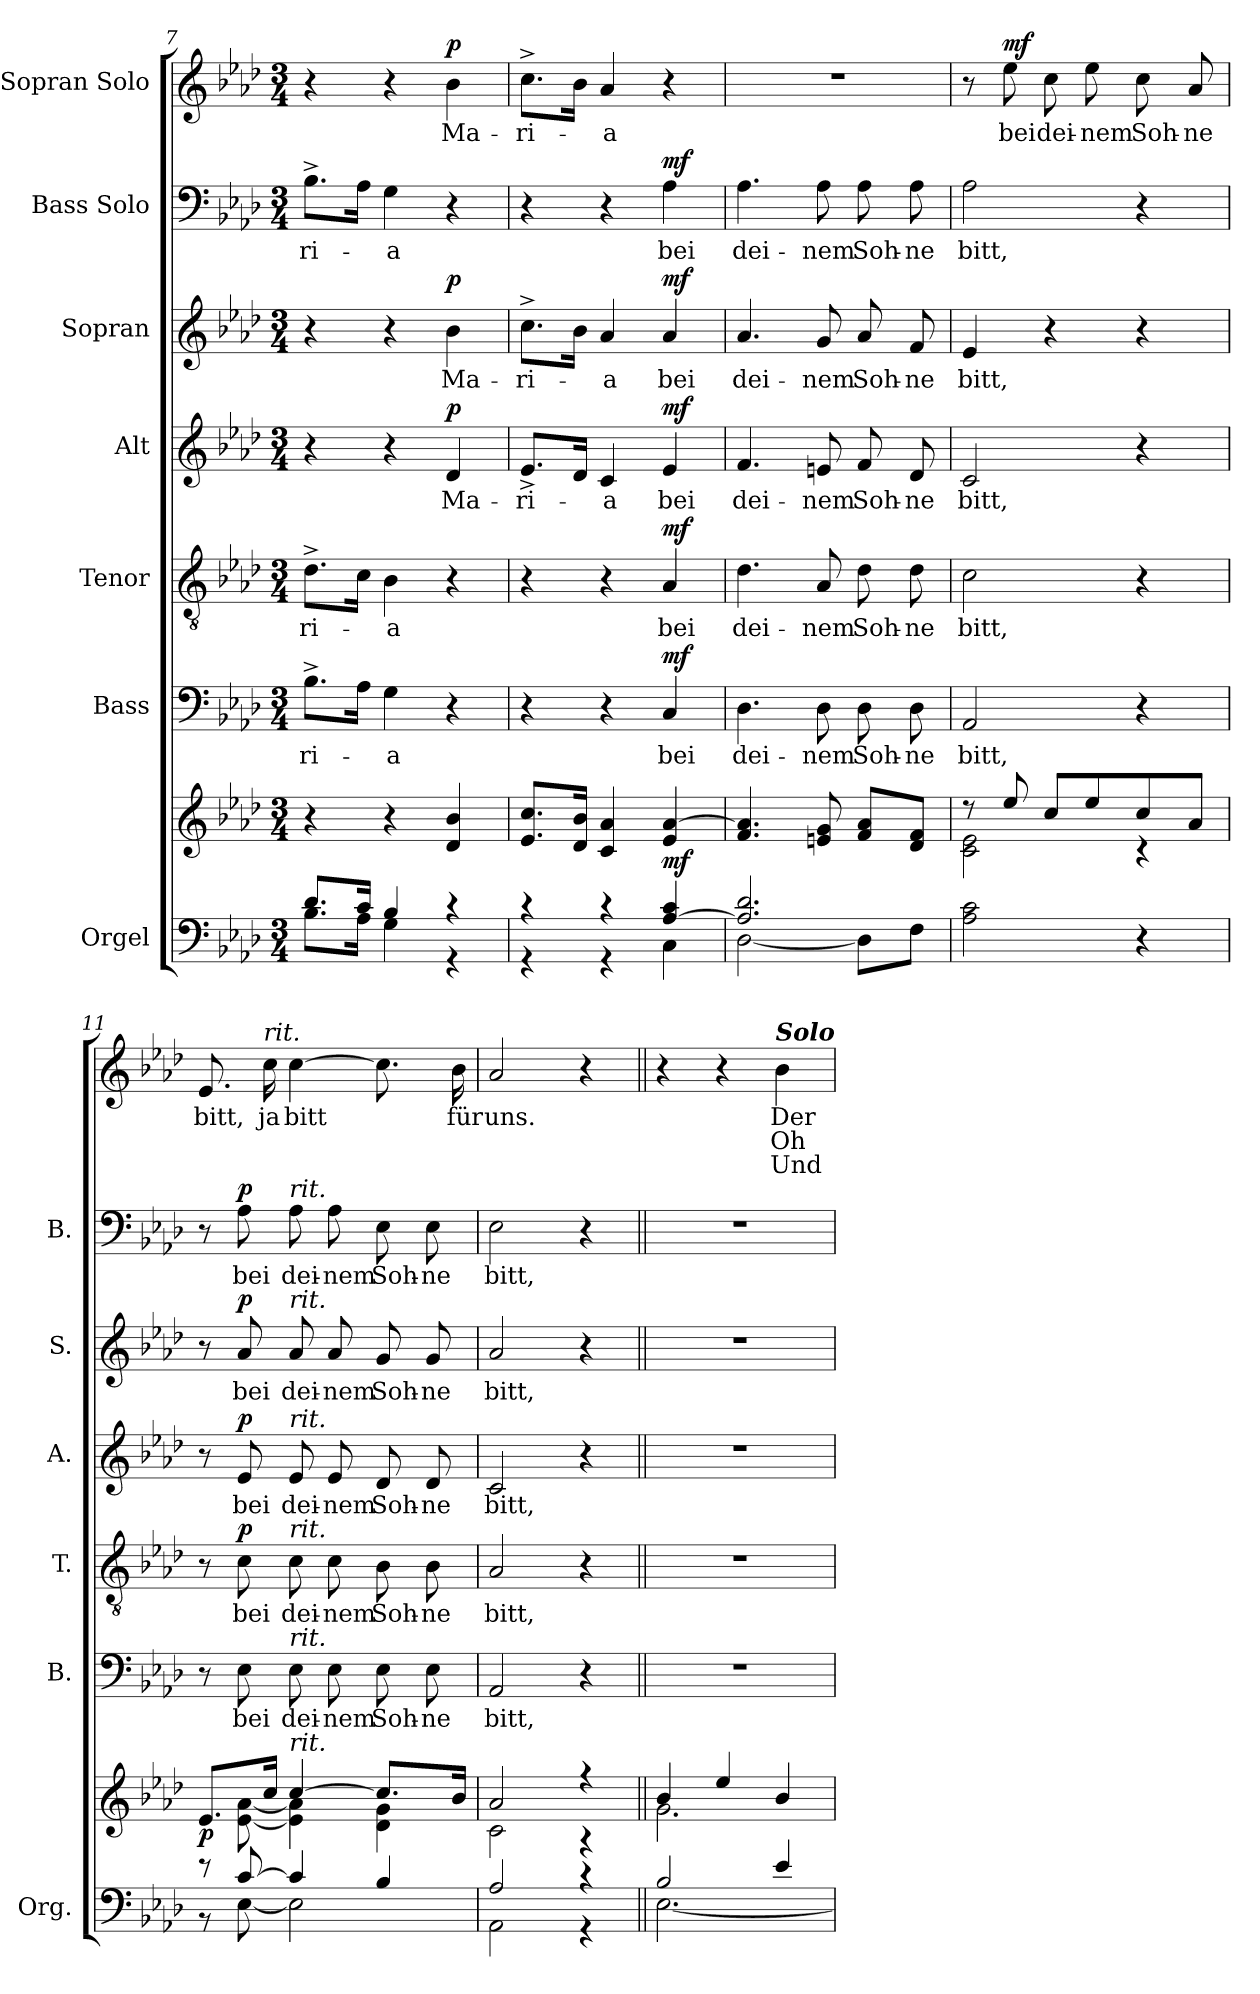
**kern	**kern	**dynam	**kern	**text	**dynam	**kern	**text	**dynam	**kern	**text	**dynam	**kern	**text	**dynam	**kern	**text	**dynam	**kern	**text	**text	**text	**dynam
*part7	*part7	*part7	*part6	*part6	*part6	*part5	*part5	*part5	*part4	*part4	*part4	*part3	*part3	*part3	*part2	*part2	*part2	*part1	*part1	*part1	*part1	*part1
*staff8	*staff7	*staff7/8	*staff6	*staff6	*staff6	*staff5	*staff5	*staff5	*staff4	*staff4	*staff4	*staff3	*staff3	*staff3	*staff2	*staff2	*staff2	*staff1	*staff1	*staff1	*staff1	*staff1
*I"Orgel	*	*	*I"Bass	*	*	*I"Tenor	*	*	*I"Alt	*	*	*I"Sopran	*	*	*I"Bass Solo	*	*	*I"Sopran Solo	*	*	*	*
*I'Org.	*	*	*I'B.	*	*	*I'T.	*	*	*I'A.	*	*	*I'S.	*	*	*I'B.	*	*	*	*	*	*	*
*clefF4	*clefG2	*	*clefF4	*	*	*clefGv2	*	*	*clefG2	*	*	*clefG2	*	*	*clefF4	*	*	*clefG2	*	*	*	*
*k[b-e-a-d-]	*k[b-e-a-d-]	*	*k[b-e-a-d-]	*	*	*k[b-e-a-d-]	*	*	*k[b-e-a-d-]	*	*	*k[b-e-a-d-]	*	*	*k[b-e-a-d-]	*	*	*k[b-e-a-d-]	*	*	*	*
*A-:	*A-:	*	*A-:	*	*	*A-:	*	*	*A-:	*	*	*A-:	*	*	*A-:	*	*	*A-:	*	*	*	*
*M3/4	*M3/4	*	*M3/4	*	*	*M3/4	*	*	*M3/4	*	*	*M3/4	*	*	*M3/4	*	*	*M3/4	*	*	*	*
=7	=7	=7	=7	=7	=7	=7	=7	=7	=7	=7	=7	=7	=7	=7	=7	=7	=7	=7	=7	=7	=7	=7
*^	*	*	*	*	*	*	*	*	*	*	*	*	*	*	*	*	*	*	*	*	*	*
!	!	!	!	!	!LO:LY:b	!	!	!LO:LY:b	!	!	!	!	!	!	!	!	!LO:LY:b	!	!	!	!	!	!
8.d-/L	8.B-\L	4r	.	8.B-^>\L	-ri-	.	8.d-^>\L	-ri-	.	4r	.	.	4r	.	.	8.B-^>\L	-ri-	.	4r	.	.	.	.
16c/Jk	16A-\Jk	.	.	16A-\Jk	.	.	16c\Jk	.	.	.	.	.	.	.	.	16A-\Jk	.	.	.	.	.	.	.
!	!	!	!	!	!LO:LY:b	!	!	!LO:LY:b	!	!	!	!	!	!	!	!	!LO:LY:b	!	!	!	!	!	!
4B-/	4G\	4r	.	4G\	-a	.	4B-\	-a	.	4r	.	.	4r	.	.	4G\	-a	.	4r	.	.	.	.
!	!	!	!	!	!	!	!	!	!	!	!LO:LY:b	!LO:DY:a	!	!LO:LY:b	!LO:DY:a	!	!	!	!	!LO:LY:b	!	!	!LO:DY:a
4r	4r	4d-/ 4b-/	.	4r	.	.	4r	.	.	4d-/	Ma-	p	4b-\	Ma-	p	4r	.	.	4b-\	Ma-	.	.	p
!!LO:PB:g=z
=8	=8	=8	=8	=8	=8	=8	=8	=8	=8	=8	=8	=8	=8	=8	=8	=8	=8	=8	=8	=8	=8	=8	=8
!	!	!	!	!	!	!	!	!	!	!	!LO:LY:b	!	!	!LO:LY:b	!	!	!	!	!	!LO:LY:b	!	!	!
4r	4r	8.e-/ 8.cc/L	.	4r	.	.	4r	.	.	8.e-^</L	-ri-	.	8.cc^>\L	-ri-	.	4r	.	.	8.cc^>\L	-ri-	.	.	.
.	.	16d-/ 16b-/Jk	.	.	.	.	.	.	.	16d-/Jk	.	.	16b-\Jk	.	.	.	.	.	16b-\Jk	.	.	.	.
!	!	!	!	!	!	!	!	!	!	!	!LO:LY:b	!	!	!LO:LY:b	!	!	!	!	!	!LO:LY:b	!	!	!
4r	4r	4c/ 4a-/	.	4r	.	.	4r	.	.	4c/	-a	.	4a-/	-a	.	4r	.	.	4a-/	-a	.	.	.
!	!	!	!LO:DY:b	!	!LO:LY:b	!LO:DY:a	!	!LO:LY:b	!LO:DY:a	!	!LO:LY:b	!LO:DY:a	!	!LO:LY:b	!LO:DY:a	!	!LO:LY:b	!LO:DY:a	!	!	!	!	!
[>4A-/ 4c/	4C\	4e-/ [4a-/	mf	4C/	bei	mf	4A-/	bei	mf	4e-/	bei	mf	4a-/	bei	mf	4A-\	bei	mf	4r	.	.	.	.
=9	=9	=9	=9	=9	=9	=9	=9	=9	=9	=9	=9	=9	=9	=9	=9	=9	=9	=9	=9	=9	=9	=9	=9
!	!	!	!	!	!LO:LY:b	!	!	!LO:LY:b	!	!	!LO:LY:b	!	!	!LO:LY:b	!	!	!LO:LY:b	!	!	!	!	!	!
2.A-/] 2.d-/	[<2D-\	4.f/ 4.a-/]	.	4.D-\	dei-	.	4.d-\	dei-	.	4.f/	dei-	.	4.a-/	dei-	.	4.A-\	dei-	.	2.r	.	.	.	.
!	!	!	!	!	!LO:LY:b	!	!	!LO:LY:b	!	!	!LO:LY:b	!	!	!LO:LY:b	!	!	!LO:LY:b	!	!	!	!	!	!
.	.	8en/ 8g/	.	8D-\	-nem	.	8A-/	-nem	.	8en/	-nem	.	8g/	-nem	.	8A-\	-nem	.	.	.	.	.	.
!	!	!	!	!	!LO:LY:b	!	!	!LO:LY:b	!	!	!LO:LY:b	!	!	!LO:LY:b	!	!	!LO:LY:b	!	!	!	!	!	!
.	8D-\L]	8f/ 8a-/L	.	8D-\	Soh-	.	8d-\	Soh-	.	8f/	Soh-	.	8a-/	Soh-	.	8A-\	Soh-	.	.	.	.	.	.
!	!	!	!	!	!LO:LY:b	!	!	!LO:LY:b	!	!	!LO:LY:b	!	!	!LO:LY:b	!	!	!LO:LY:b	!	!	!	!	!	!
.	8F\J	8d-/ 8f/J	.	8D-\	-ne	.	8d-\	-ne	.	8d-/	-ne	.	8f/	-ne	.	8A-\	-ne	.	.	.	.	.	.
=10	=10	=10	=10	=10	=10	=10	=10	=10	=10	=10	=10	=10	=10	=10	=10	=10	=10	=10	=10	=10	=10	=10	=10
*	*	*^	*	*	*	*	*	*	*	*	*	*	*	*	*	*	*	*	*	*	*	*	*
!	!	!	!	!	!	!LO:LY:b	!	!	!LO:LY:b	!	!	!LO:LY:b	!	!	!LO:LY:b	!	!	!LO:LY:b	!	!	!	!	!	!
*v	*v	*	*	*	*	*	*	*	*	*	*	*	*	*	*	*	*	*	*	*	*	*	*	*
2A-\ 2c\	8rcc	2c\ 2e-\	.	2AA-/	bitt,	.	2c\	bitt,	.	2c/	bitt,	.	4e-/	bitt,	.	2A-\	bitt,	.	8r	.	.	.	.
!	!	!	!	!	!	!	!	!	!	!	!	!	!	!	!	!	!	!	!	!LO:LY:b	!	!	!LO:DY:a
.	8ee-/	.	.	.	.	.	.	.	.	.	.	.	.	.	.	.	.	.	8ee-\	bei	.	.	mf
!	!	!	!	!	!	!	!	!	!	!	!	!	!	!	!	!	!	!	!	!LO:LY:b	!	!	!
.	8cc/L	.	.	.	.	.	.	.	.	.	.	.	4r	.	.	.	.	.	8cc\	dei-	.	.	.
!	!	!	!	!	!	!	!	!	!	!	!	!	!	!	!	!	!	!	!	!LO:LY:b	!	!	!
.	8ee-/	.	.	.	.	.	.	.	.	.	.	.	.	.	.	.	.	.	8ee-\	-nem	.	.	.
!	!	!	!	!	!	!	!	!	!	!	!	!	!	!	!	!	!	!	!	!LO:LY:b	!	!	!
4r	8cc/	4rc	.	4r	.	.	4r	.	.	4r	.	.	4r	.	.	4r	.	.	8cc\	Soh-	.	.	.
!	!	!	!	!	!	!	!	!	!	!	!	!	!	!	!	!	!	!	!	!LO:LY:b	!	!	!
.	8a-/J	.	.	.	.	.	.	.	.	.	.	.	.	.	.	.	.	.	8a-/	-ne	.	.	.
=11	=11	=11	=11	=11	=11	=11	=11	=11	=11	=11	=11	=11	=11	=11	=11	=11	=11	=11	=11	=11	=11	=11	=11
*^	*	*	*	*	*	*	*	*	*	*	*	*	*	*	*	*	*	*	*	*	*	*	*
!	!	!	!	!LO:DY:b	!	!	!	!	!	!	!	!	!	!	!	!	!	!	!	!	!LO:LY:b	!	!	!
8r	8r	8.e-/L	8ryy	p	8r	.	.	8r	.	.	8r	.	.	8r	.	.	8r	.	.	8.e-/	bitt,	.	.	.
!	!	!	!	!	!	!LO:LY:b	!	!	!LO:LY:b	!LO:DY:a	!	!LO:LY:b	!LO:DY:a	!	!LO:LY:b	!LO:DY:a	!	!LO:LY:b	!LO:DY:a	!	!	!	!	!
[>8c/	[<8E-\	.	[<8e-\ [<8a-\	.	8E-\	bei	.	8c\	bei	p	8e-/	bei	p	8a-/	bei	p	8A-\	bei	p	.	.	.	.	.
!	!	!	!	!	!	!	!	!	!	!	!	!	!	!	!	!	!	!	!	!LO:TX:a:i:t=rit.	!	!	!	!
!	!	!	!	!	!	!	!	!	!	!	!	!	!	!	!	!	!	!	!	!	!LO:LY:b	!	!	!
.	.	16cc/Jk	.	.	.	.	.	.	.	.	.	.	.	.	.	.	.	.	.	16cc\	ja	.	.	.
!	!	!	!	!	!	!	!	!	!	!	!	!	!	!	!	!	!LO:TX:a:i:t=rit.	!	!	!	!	!	!	!
!	!	!	!	!	!	!	!	!	!	!	!	!	!	!LO:TX:a:i:t=rit.	!	!	!	!	!	!	!	!	!	!
!	!	!	!	!	!	!	!	!	!	!	!LO:TX:a:i:t=rit.	!	!	!	!	!	!	!	!	!	!	!	!	!
!	!	!	!	!	!	!	!	!LO:TX:a:i:t=rit.	!	!	!	!	!	!	!	!	!	!	!	!	!	!	!	!
!	!	!	!	!	!LO:TX:a:i:t=rit.	!	!	!	!	!	!	!	!	!	!	!	!	!	!	!	!	!	!	!
!	!	!LO:TX:a:i:t=rit.	!	!	!	!	!	!	!	!	!	!	!	!	!	!	!	!	!	!	!	!	!	!
!	!	!	!	!	!	!LO:LY:b	!	!	!LO:LY:b	!	!	!LO:LY:b	!	!	!LO:LY:b	!	!	!LO:LY:b	!	!	!LO:LY:b	!	!	!
4c/]	2E-\]	[>4cc/	4e-\] 4a-\]	.	8E-\	dei-	.	8c\	dei-	.	8e-/	dei-	.	8a-/	dei-	.	8A-\	dei-	.	[4cc\	bitt	.	.	.
!	!	!	!	!	!	!LO:LY:b	!	!	!LO:LY:b	!	!	!LO:LY:b	!	!	!LO:LY:b	!	!	!LO:LY:b	!	!	!	!	!	!
.	.	.	.	.	8E-\	-nem	.	8c\	-nem	.	8e-/	-nem	.	8a-/	-nem	.	8A-\	-nem	.	.	.	.	.	.
!	!	!	!	!	!	!LO:LY:b	!	!	!LO:LY:b	!	!	!LO:LY:b	!	!	!LO:LY:b	!	!	!LO:LY:b	!	!	!	!	!	!
4B-/	.	8.cc/L]	4d-\ 4g\	.	8E-\	Soh-	.	8B-\	Soh-	.	8d-/	Soh-	.	8g/	Soh-	.	8E-\	Soh-	.	8.cc\]	.	.	.	.
!	!	!	!	!	!	!LO:LY:b	!	!	!LO:LY:b	!	!	!LO:LY:b	!	!	!LO:LY:b	!	!	!LO:LY:b	!	!	!	!	!	!
.	.	.	.	.	8E-\	-ne	.	8B-\	-ne	.	8d-/	-ne	.	8g/	-ne	.	8E-\	-ne	.	.	.	.	.	.
!	!	!	!	!	!	!	!	!	!	!	!	!	!	!	!	!	!	!	!	!	!LO:LY:b	!	!	!
.	.	16b-/Jk	.	.	.	.	.	.	.	.	.	.	.	.	.	.	.	.	.	16b-\	für	.	.	.
=12	=12	=12	=12	=12	=12	=12	=12	=12	=12	=12	=12	=12	=12	=12	=12	=12	=12	=12	=12	=12	=12	=12	=12	=12
!	!	!	!	!	!	!LO:LY:b	!	!	!LO:LY:b	!	!	!LO:LY:b	!	!	!LO:LY:b	!	!	!LO:LY:b	!	!	!LO:LY:b	!	!	!
2A-/	2AA-\	2a-/	2c\	.	2AA-/	bitt,	.	2A-/	bitt,	.	2c/	bitt,	.	2a-/	bitt,	.	2E-\	bitt,	.	2a-/	uns.	.	.	.
4r	4r	4r	4r	.	4r	.	.	4r	.	.	4r	.	.	4r	.	.	4r	.	.	4r	.	.	.	.
!!LO:PB:g=z
=13||	=13||	=13||	=13||	=13||	=13||	=13||	=13||	=13||	=13||	=13||	=13||	=13||	=13||	=13||	=13||	=13||	=13||	=13||	=13||	=13||	=13||	=13||	=13||	=13||
2B-/	[<2.E-\	4b-/	2.g\	.	2.r	.	.	2.r	.	.	2.r	.	.	2.r	.	.	2.r	.	.	4r	.	.	.	.
.	.	4ee-/	.	.	.	.	.	.	.	.	.	.	.	.	.	.	.	.	.	4r	.	.	.	.
!	!	!	!	!	!	!	!	!	!	!	!	!	!	!	!	!	!	!	!	!LO:TX:a:Bi:t=Solo	!	!	!	!
!	!	!	!	!	!	!	!	!	!	!	!	!	!	!	!	!	!	!	!	!	!LO:LY:b	!LO:LY:b	!LO:LY:b	!
4e-/	.	4b-/	.	.	.	.	.	.	.	.	.	.	.	.	.	.	.	.	.	4b-\	Der	Oh	Und	.
*v	*v	*	*	*	*	*	*	*	*	*	*	*	*	*	*	*	*	*	*	*	*	*	*	*
*	*v	*v	*	*	*	*	*	*	*	*	*	*	*	*	*	*	*	*	*	*	*	*	*
=	=	=	=	=	=	=	=	=	=	=	=	=	=	=	=	=	=	=	=	=	=	=
*-	*-	*-	*-	*-	*-	*-	*-	*-	*-	*-	*-	*-	*-	*-	*-	*-	*-	*-	*-	*-	*-	*-
